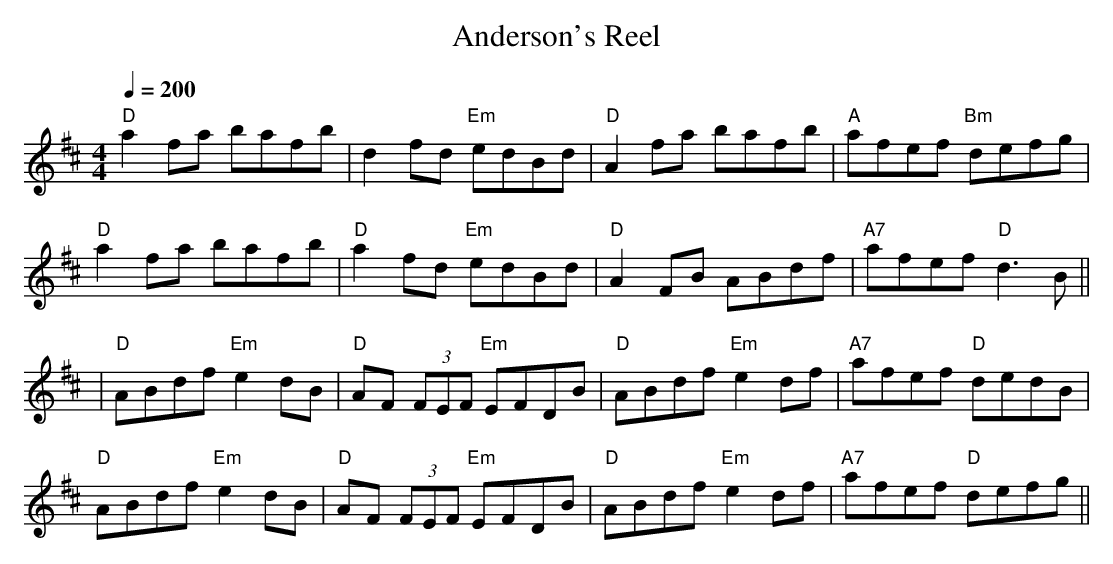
X:1
T:Anderson's Reel
Q:1/4=200
M:4/4
L:1/8
K:Dmaj
"D" a2 fa bafb|d2 fd "Em"edBd|"D"A2 fa bafb|"A"afef "Bm"defg|
"D" a2 fa bafb|"D"a2 fd "Em"edBd|"D"A2 FB ABdf|"A7"afef "D"d3 B||
|"D" ABdf "Em"e2 dB|"D"AF (3FEF "Em"EFDB|"D"ABdf "Em"e2 df|"A7"afef "D"dedB|
"D" ABdf "Em"e2 dB|"D"AF (3FEF "Em"EFDB|"D"ABdf "Em"e2 df|"A7"afef "D"defg||
